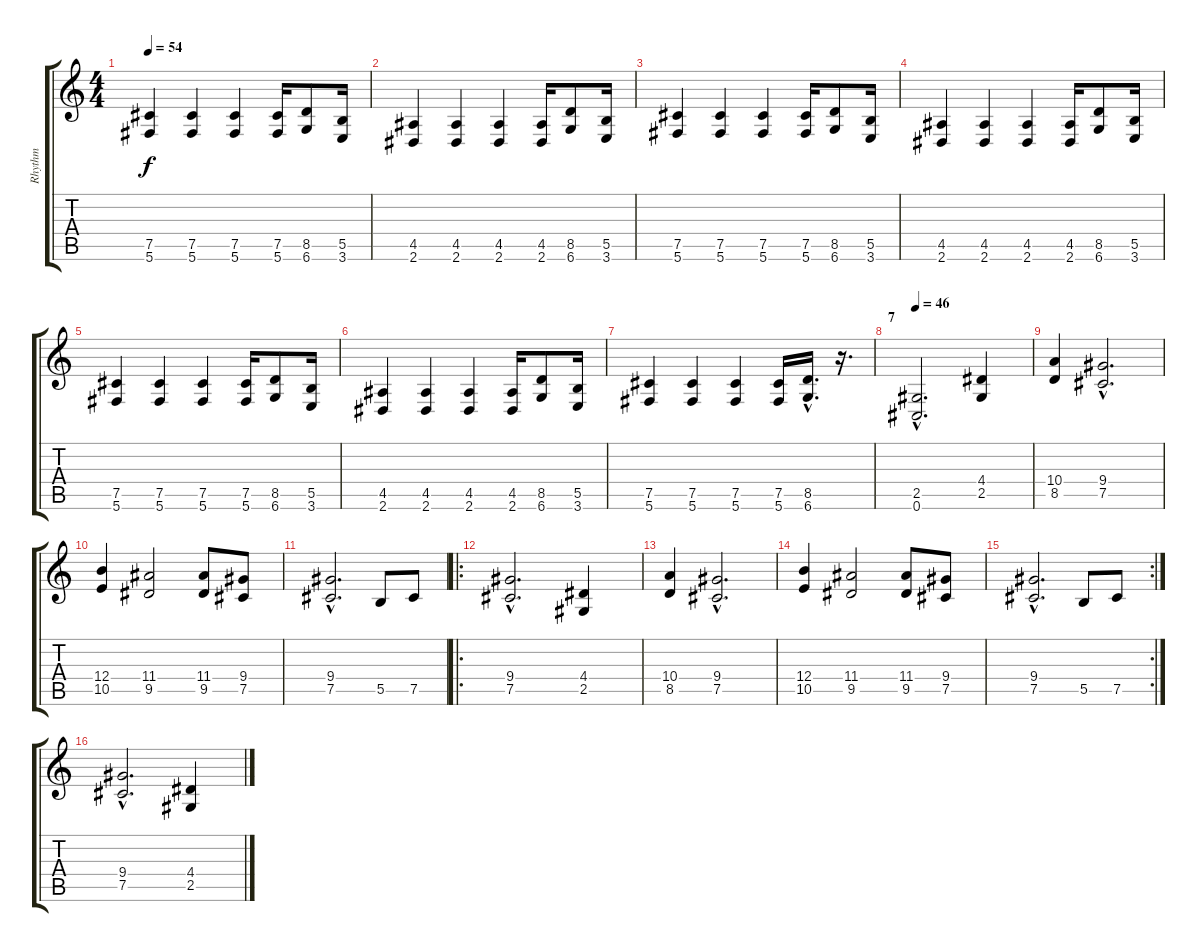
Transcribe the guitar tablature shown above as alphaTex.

\track ("Rhythm" "Rhythm") {instrument distortionguitar}
\staff {score tabs}
\tuning (Db4 Ab3 E3 B2 Gb2 Db2) {hide}
\ts (4 4)
\tempo 54
\clef g2
\ks c
(7.5 5.6).4{dy f} (7.5 5.6).4 (7.5 5.6).4 (7.5 5.6).16 (8.5 6.6).8 (5.5 3.6).16 |
(4.5 2.6).4 (4.5 2.6).4 (4.5 2.6).4 (4.5 2.6).16 (8.5 6.6).8 (5.5 3.6).16 |
(7.5 5.6).4 (7.5 5.6).4 (7.5 5.6).4 (7.5 5.6).16 (8.5 6.6).8 (5.5 3.6).16 |
(4.5 2.6).4 (4.5 2.6).4 (4.5 2.6).4 (4.5 2.6).16 (8.5 6.6).8 (5.5 3.6).16 |
(7.5 5.6).4 (7.5 5.6).4 (7.5 5.6).4 (7.5 5.6).16 (8.5 6.6).8 (5.5 3.6).16 |
(4.5 2.6).4 (4.5 2.6).4 (4.5 2.6).4 (4.5 2.6).16 (8.5 6.6).8 (5.5 3.6).16 |
(7.5 5.6).4 (7.5 5.6).4 (7.5 5.6).4 (7.5 5.6).16 (8.5{hac} 6.6{hac}).16{d} r.16{d} |
\section ("" "7")
\tempo 46
(2.5{hac} 0.6{hac}).2{d} (4.4 2.5).4 |
(10.4 8.5).4 (9.4{hac} 7.5{hac}).2{d} |
(12.4 10.5).4 (11.4 9.5).2 (11.4 9.5).8 (9.4 7.5).8 |
(9.4{hac} 7.5{hac}).2{d} 5.5.8 7.5.8 |
\ro
(9.4{hac} 7.5{hac}).2{d} (4.4 2.5).4 |
(10.4 8.5).4 (9.4{hac} 7.5{hac}).2{d} |
(12.4 10.5).4 (11.4 9.5).2 (11.4 9.5).8 (9.4 7.5).8 |
\rc 2
(9.4{hac} 7.5{hac}).2{d} 5.5.8 7.5.8 |
(9.4{hac} 7.5{hac}).2{d} (4.4 2.5).4
